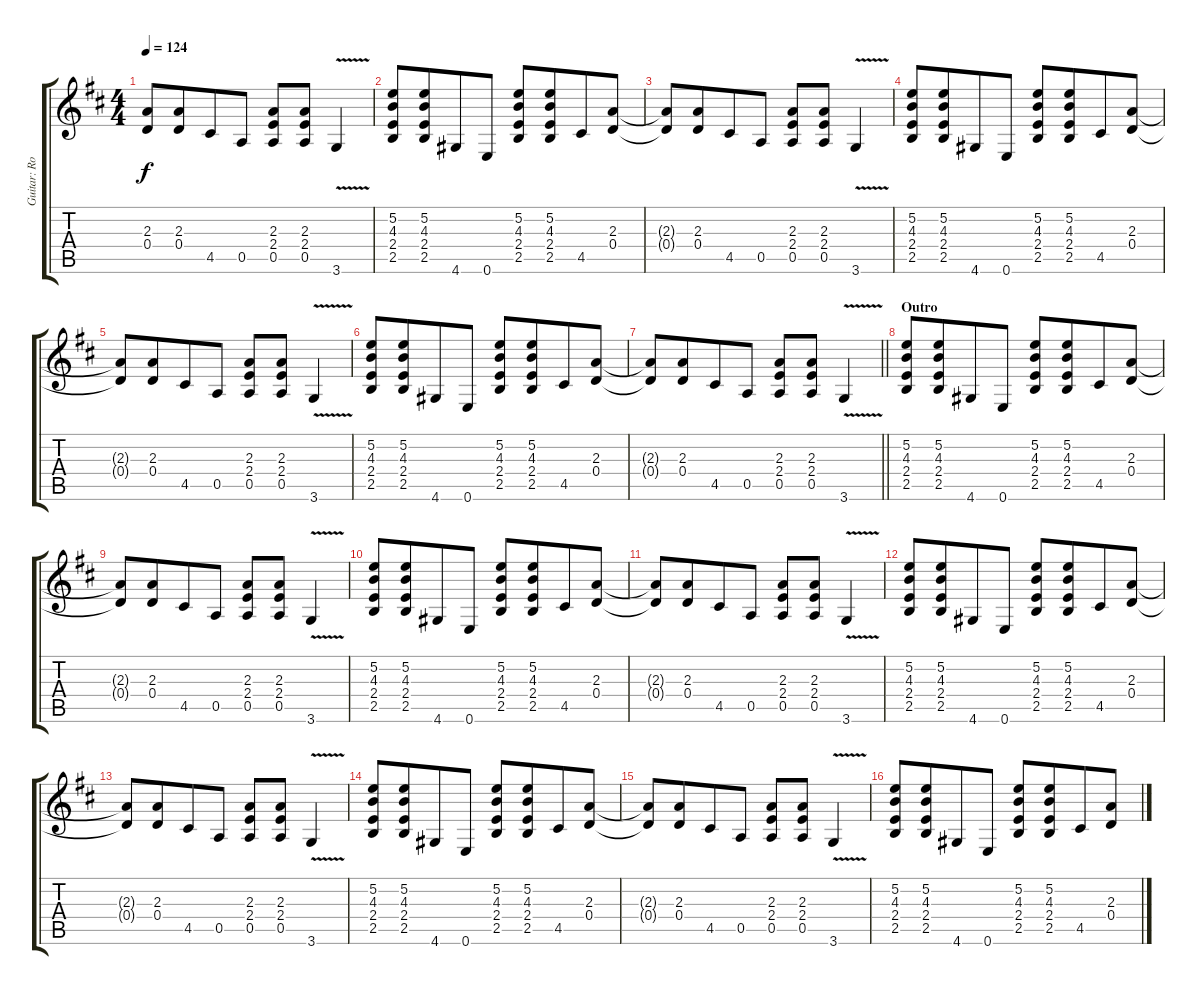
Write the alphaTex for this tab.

\track ("Guitar: Robbin" "Guitar: Ro") {instrument distortionguitar}
\staff {score tabs}
\tuning (E4 B3 G3 D3 A2 E2) {hide}
\ts (4 4)
\tempo 124
\clef g2
\ks d
(2.3{t} 0.4{t}).8{dy f} (2.3 0.4).8{beam merge} 4.5.8 0.5.8 (2.3 2.4 0.5).8 (2.3 2.4 0.5).8 3.6{v}.4 |
(5.2 4.3 2.4 2.5).8 (5.2 4.3 2.4 2.5).8{beam merge} 4.6.8 0.6.8 (5.2 4.3 2.4 2.5).8 (5.2 4.3 2.4 2.5).8{beam merge} 4.5.8 (2.3 0.4).8 |
(2.3{t} 0.4{t}).8 (2.3 0.4).8{beam merge} 4.5.8 0.5.8 (2.3 2.4 0.5).8 (2.3 2.4 0.5).8 3.6{v}.4 |
(5.2 4.3 2.4 2.5).8 (5.2 4.3 2.4 2.5).8{beam merge} 4.6.8 0.6.8 (5.2 4.3 2.4 2.5).8 (5.2 4.3 2.4 2.5).8{beam merge} 4.5.8 (2.3 0.4).8 |
(2.3{t} 0.4{t}).8 (2.3 0.4).8{beam merge} 4.5.8 0.5.8 (2.3 2.4 0.5).8 (2.3 2.4 0.5).8 3.6{v}.4 |
(5.2 4.3 2.4 2.5).8 (5.2 4.3 2.4 2.5).8{beam merge} 4.6.8 0.6.8 (5.2 4.3 2.4 2.5).8 (5.2 4.3 2.4 2.5).8{beam merge} 4.5.8 (2.3 0.4).8 |
\barLineRight lightlight
(2.3{t} 0.4{t}).8 (2.3 0.4).8{beam merge} 4.5.8 0.5.8 (2.3 2.4 0.5).8 (2.3 2.4 0.5).8 3.6{v}.4 |
\section ("" "Outro")
(5.2 4.3 2.4 2.5).8 (5.2 4.3 2.4 2.5).8{beam merge} 4.6.8 0.6.8 (5.2 4.3 2.4 2.5).8 (5.2 4.3 2.4 2.5).8{beam merge} 4.5.8 (2.3 0.4).8 |
(2.3{t} 0.4{t}).8 (2.3 0.4).8{beam merge} 4.5.8 0.5.8 (2.3 2.4 0.5).8 (2.3 2.4 0.5).8 3.6{v}.4 |
(5.2 4.3 2.4 2.5).8 (5.2 4.3 2.4 2.5).8{beam merge} 4.6.8 0.6.8 (5.2 4.3 2.4 2.5).8 (5.2 4.3 2.4 2.5).8{beam merge} 4.5.8 (2.3 0.4).8 |
(2.3{t} 0.4{t}).8 (2.3 0.4).8{beam merge} 4.5.8 0.5.8 (2.3 2.4 0.5).8 (2.3 2.4 0.5).8 3.6{v}.4 |
(5.2 4.3 2.4 2.5).8 (5.2 4.3 2.4 2.5).8{beam merge} 4.6.8 0.6.8 (5.2 4.3 2.4 2.5).8 (5.2 4.3 2.4 2.5).8{beam merge} 4.5.8 (2.3 0.4).8 |
(2.3{t} 0.4{t}).8 (2.3 0.4).8{beam merge} 4.5.8 0.5.8 (2.3 2.4 0.5).8 (2.3 2.4 0.5).8 3.6{v}.4 |
(5.2 4.3 2.4 2.5).8 (5.2 4.3 2.4 2.5).8{beam merge} 4.6.8 0.6.8 (5.2 4.3 2.4 2.5).8 (5.2 4.3 2.4 2.5).8{beam merge} 4.5.8 (2.3 0.4).8 |
(2.3{t} 0.4{t}).8 (2.3 0.4).8{beam merge} 4.5.8 0.5.8 (2.3 2.4 0.5).8 (2.3 2.4 0.5).8 3.6{v}.4 |
(5.2 4.3 2.4 2.5).8 (5.2 4.3 2.4 2.5).8{beam merge} 4.6.8 0.6.8 (5.2 4.3 2.4 2.5).8 (5.2 4.3 2.4 2.5).8{beam merge} 4.5.8 (2.3 0.4).8
